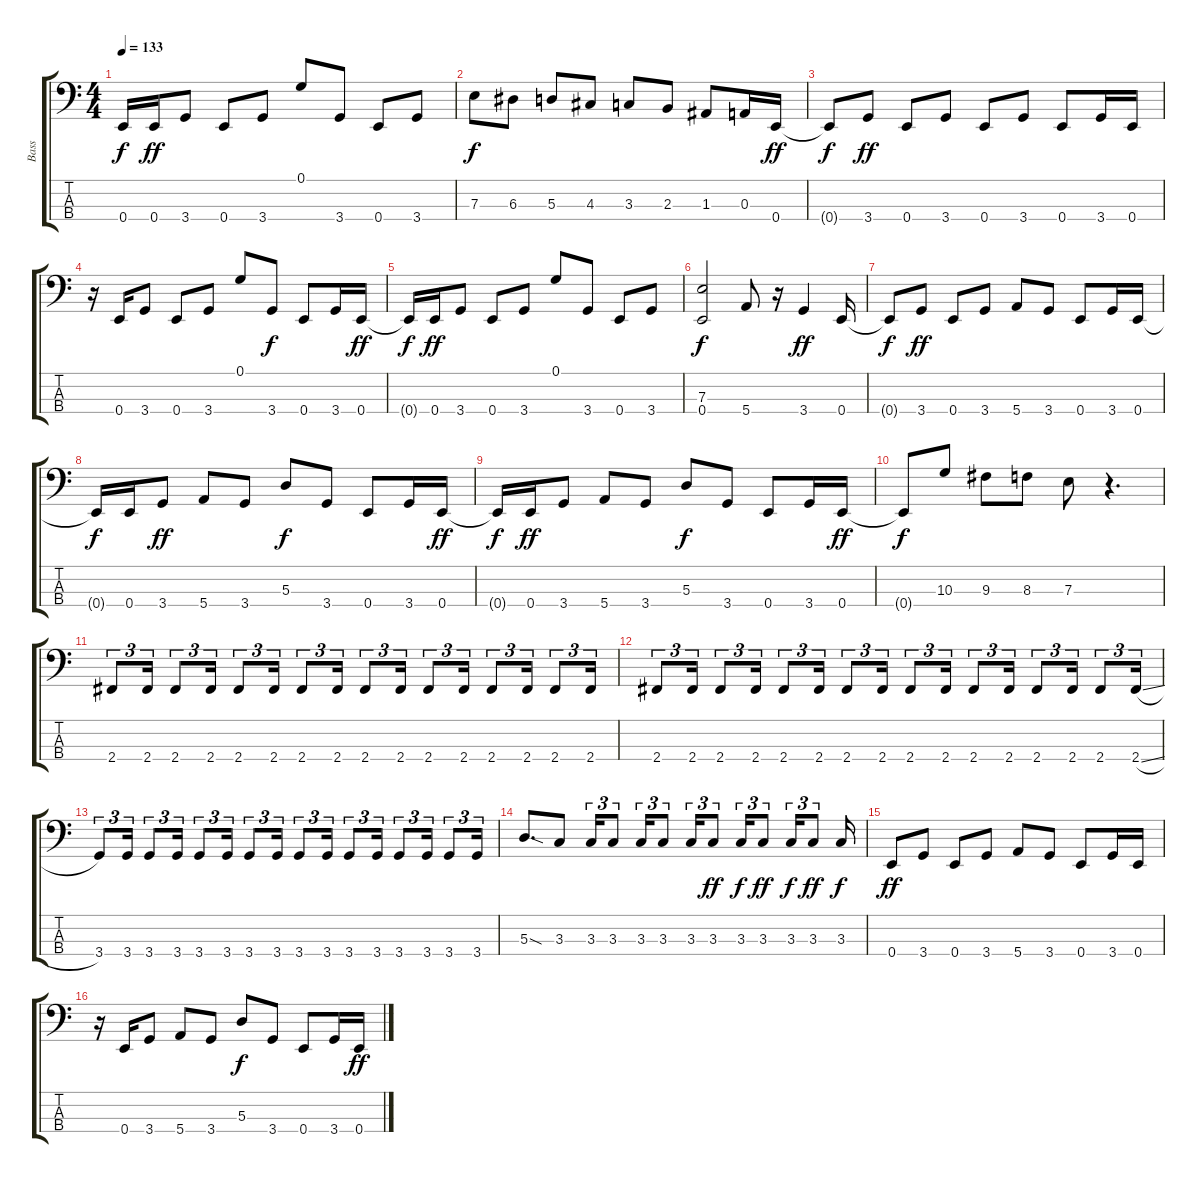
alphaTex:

\track ("Bass" "Bass") {instrument electricbassfinger}
\staff {score tabs}
\tuning (G2 D2 A1 E1) {hide}
\ts (4 4)
\tempo 133
\clef f4
\ks c
0.4{t}.16{dy f} 0.4.16{dy ff} 3.4.8 0.4.8 3.4.8 0.1.8 3.4.8 0.4.8 3.4.8 |
7.3.8{dy f} 6.3.8 5.3.8 4.3.8 3.3.8 2.3.8 1.3.8 0.3.16 0.4.16{dy ff} |
0.4{t}.8{dy f} 3.4.8{dy ff} 0.4.8 3.4.8 0.4.8 3.4.8 0.4.8 3.4.16 0.4.16 |
r.16 0.4.16 3.4.8 0.4.8 3.4.8 0.1.8 3.4.8{dy f} 0.4.8 3.4.16 0.4.16{dy ff} |
0.4{t}.16{dy f} 0.4.16{dy ff} 3.4.8 0.4.8 3.4.8 0.1.8 3.4.8 0.4.8 3.4.8 |
(7.3 0.4).2{dy f} 5.4.8 r.16 3.4.4{dy ff} 0.4.16 |
0.4{t}.8{dy f} 3.4.8{dy ff} 0.4.8 3.4.8 5.4.8 3.4.8 0.4.8 3.4.16 0.4.16 |
0.4{t}.16{dy f} 0.4.16 3.4.8{dy ff} 5.4.8 3.4.8 5.3.8{dy f} 3.4.8 0.4.8 3.4.16 0.4.16{dy ff} |
0.4{t}.16{dy f} 0.4.16{dy ff} 3.4.8 5.4.8 3.4.8 5.3.8{dy f} 3.4.8 0.4.8 3.4.16 0.4.16{dy ff} |
0.4{t}.8{dy f} 10.3.8 9.3.8 8.3.8 7.3.8 r.4{d} |
2.4.8{tu (3 2)} 2.4.16{tu (3 2)} 2.4.8{tu (3 2)} 2.4.16{tu (3 2)} 2.4.8{tu (3 2)} 2.4.16{tu (3 2)} 2.4.8{tu (3 2)} 2.4.16{tu (3 2)} 2.4.8{tu (3 2)} 2.4.16{tu (3 2)} 2.4.8{tu (3 2)} 2.4.16{tu (3 2)} 2.4.8{tu (3 2)} 2.4.16{tu (3 2)} 2.4.8{tu (3 2)} 2.4.16{tu (3 2)} |
2.4.8{tu (3 2)} 2.4.16{tu (3 2)} 2.4.8{tu (3 2)} 2.4.16{tu (3 2)} 2.4.8{tu (3 2)} 2.4.16{tu (3 2)} 2.4.8{tu (3 2)} 2.4.16{tu (3 2)} 2.4.8{tu (3 2)} 2.4.16{tu (3 2)} 2.4.8{tu (3 2)} 2.4.16{tu (3 2)} 2.4.8{tu (3 2)} 2.4.16{tu (3 2)} 2.4.8{tu (3 2)} 2.4{sl}.16{tu (3 2)} |
3.4.8{tu (3 2)} 3.4.16{tu (3 2)} 3.4.8{tu (3 2)} 3.4.16{tu (3 2)} 3.4.8{tu (3 2)} 3.4.16{tu (3 2)} 3.4.8{tu (3 2)} 3.4.16{tu (3 2)} 3.4.8{tu (3 2)} 3.4.16{tu (3 2)} 3.4.8{tu (3 2)} 3.4.16{tu (3 2)} 3.4.8{tu (3 2)} 3.4.16{tu (3 2)} 3.4.8{tu (3 2)} 3.4.16{tu (3 2)} |
5.3{sod}.8{d} 3.3.8 3.3.16{tu (3 2)} 3.3.8{tu (3 2)} 3.3.16{tu (3 2)} 3.3.8{tu (3 2)} 3.3.16{tu (3 2)} 3.3.8{tu (3 2) dy ff} 3.3.16{tu (3 2) dy f} 3.3.8{tu (3 2) dy ff} 3.3.16{tu (3 2) dy f} 3.3.8{tu (3 2) dy ff} 3.3.16{dy f} |
0.4.8{dy ff} 3.4.8 0.4.8 3.4.8 5.4.8 3.4.8 0.4.8 3.4.16 0.4.16 |
r.16 0.4.16 3.4.8 5.4.8 3.4.8 5.3.8{dy f} 3.4.8 0.4.8 3.4.16 0.4.16{dy ff}
